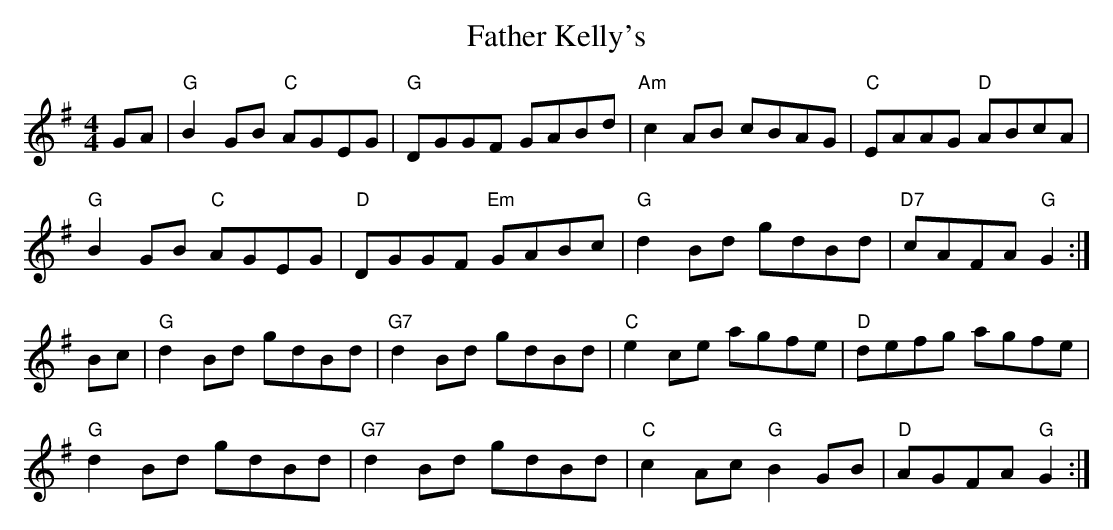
X:1
T:Father Kelly's
L:1/8
M:4/4
K:G
GA|\
"G"B2GB "C"AGEG|"G"DGGF GABd|"Am"c2AB cBAG|"C"EAAG "D"ABcA|
"G"B2GB "C"AGEG|"D"DGGF "Em"GABc|"G"d2 Bd gdBd|"D7"cAFA "G"G2:|
Bc|\
"G"d2Bd gdBd|"G7"d2 Bd gdBd|"C"e2 ce agfe|"D"defg agfe|
"G"d2Bd gdBd|"G7"d2 Bd gdBd|"C"c2Ac "G"B2GB|"D"AGFA "G"G2:|
